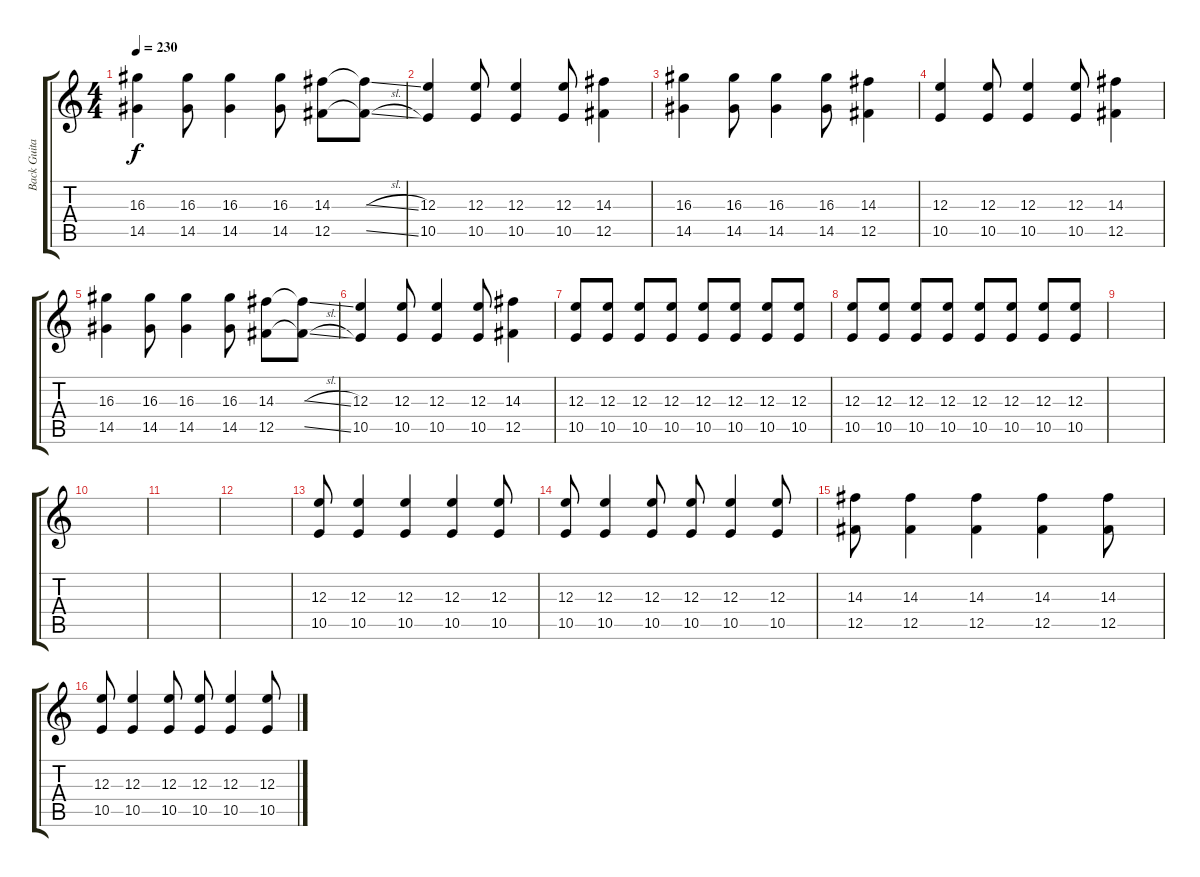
\track ("Back Guitar" "Back Guita") {instrument distortionguitar}
\staff {score tabs}
\tuning (Db4 Ab3 E3 B2 Gb2 B1) {hide}
\ts (4 4)
\tempo 230
\clef g2
\ks c
(16.3 14.5).4{dy f} (16.3 14.5).8 (16.3 14.5).4 (16.3 14.5).8 (14.3 12.5).8 (14.3{sl t} 12.5{sl t}).8 |
(12.3 10.5).4 (12.3 10.5).8 (12.3 10.5).4 (12.3 10.5).8 (14.3 12.5).4 |
(16.3 14.5).4 (16.3 14.5).8 (16.3 14.5).4 (16.3 14.5).8 (14.3 12.5).4 |
(12.3 10.5).4 (12.3 10.5).8 (12.3 10.5).4 (12.3 10.5).8 (14.3 12.5).4 |
(16.3 14.5).4 (16.3 14.5).8 (16.3 14.5).4 (16.3 14.5).8 (14.3 12.5).8 (14.3{sl t} 12.5{sl t}).8 |
(12.3 10.5).4 (12.3 10.5).8 (12.3 10.5).4 (12.3 10.5).8 (14.3 12.5).4 |
(12.3 10.5).8 (12.3 10.5).8 (12.3 10.5).8 (12.3 10.5).8 (12.3 10.5).8 (12.3 10.5).8 (12.3 10.5).8 (12.3 10.5).8 |
(12.3 10.5).8 (12.3 10.5).8 (12.3 10.5).8 (12.3 10.5).8 (12.3 10.5).8 (12.3 10.5).8 (12.3 10.5).8 (12.3 10.5).8 |
|
|
|
|
(12.3 10.5).8 (12.3 10.5).4 (12.3 10.5).4 (12.3 10.5).4 (12.3 10.5).8 |
(12.3 10.5).8 (12.3 10.5).4 (12.3 10.5).8 (12.3 10.5).8 (12.3 10.5).4 (12.3 10.5).8 |
(14.3 12.5).8 (14.3 12.5).4 (14.3 12.5).4 (14.3 12.5).4 (14.3 12.5).8 |
(12.3 10.5).8 (12.3 10.5).4 (12.3 10.5).8 (12.3 10.5).8 (12.3 10.5).4 (12.3 10.5).8
